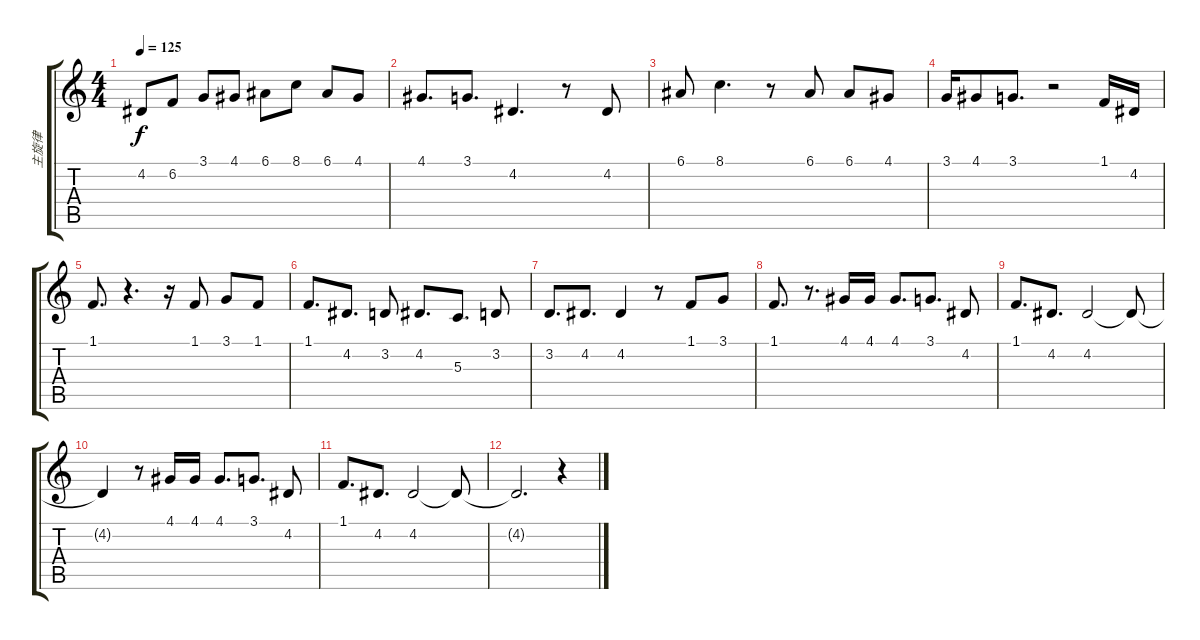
\track ("主旋律" "主旋律") {instrument lead8bassandlead}
\staff {score tabs}
\tuning (E4 B3 G3 D3 A2 E2) {hide}
\ts (4 4)
\tempo 125
\clef g2
\ks c
4.2.8{dy f} 6.2.8 3.1.8 4.1.8 6.1.8 8.1.8 6.1.8 4.1.8 |
4.1.8{d} 3.1.8{d} 4.2.4{d} r.8 4.2.8 |
6.1.8 8.1.4{d} r.8 6.1.8 6.1.8 4.1.8 |
3.1.16 4.1.8 3.1.8{d} r.2 1.1.16 4.2.16 |
1.1.8{d} r.4{d} r.16 1.1.8 3.1.8 1.1.8 |
1.1.8{d} 4.2.8{d} 3.2.8 4.2.8{d} 5.3.8{d} 3.2.8 |
3.2.8{d} 4.2.8{d} 4.2.4 r.8 1.1.8 3.1.8 |
1.1.8{d} r.8{d} 4.1.16 4.1.16 4.1.8{d} 3.1.8{d} 4.2.8 |
1.1.8{d} 4.2.8{d} 4.2.2 4.2{t}.8 |
4.2{t}.4 r.8 4.1.16 4.1.16 4.1.8{d} 3.1.8{d} 4.2.8 |
1.1.8{d} 4.2.8{d} 4.2.2 4.2{t}.8 |
4.2{t}.2{d} r.4
